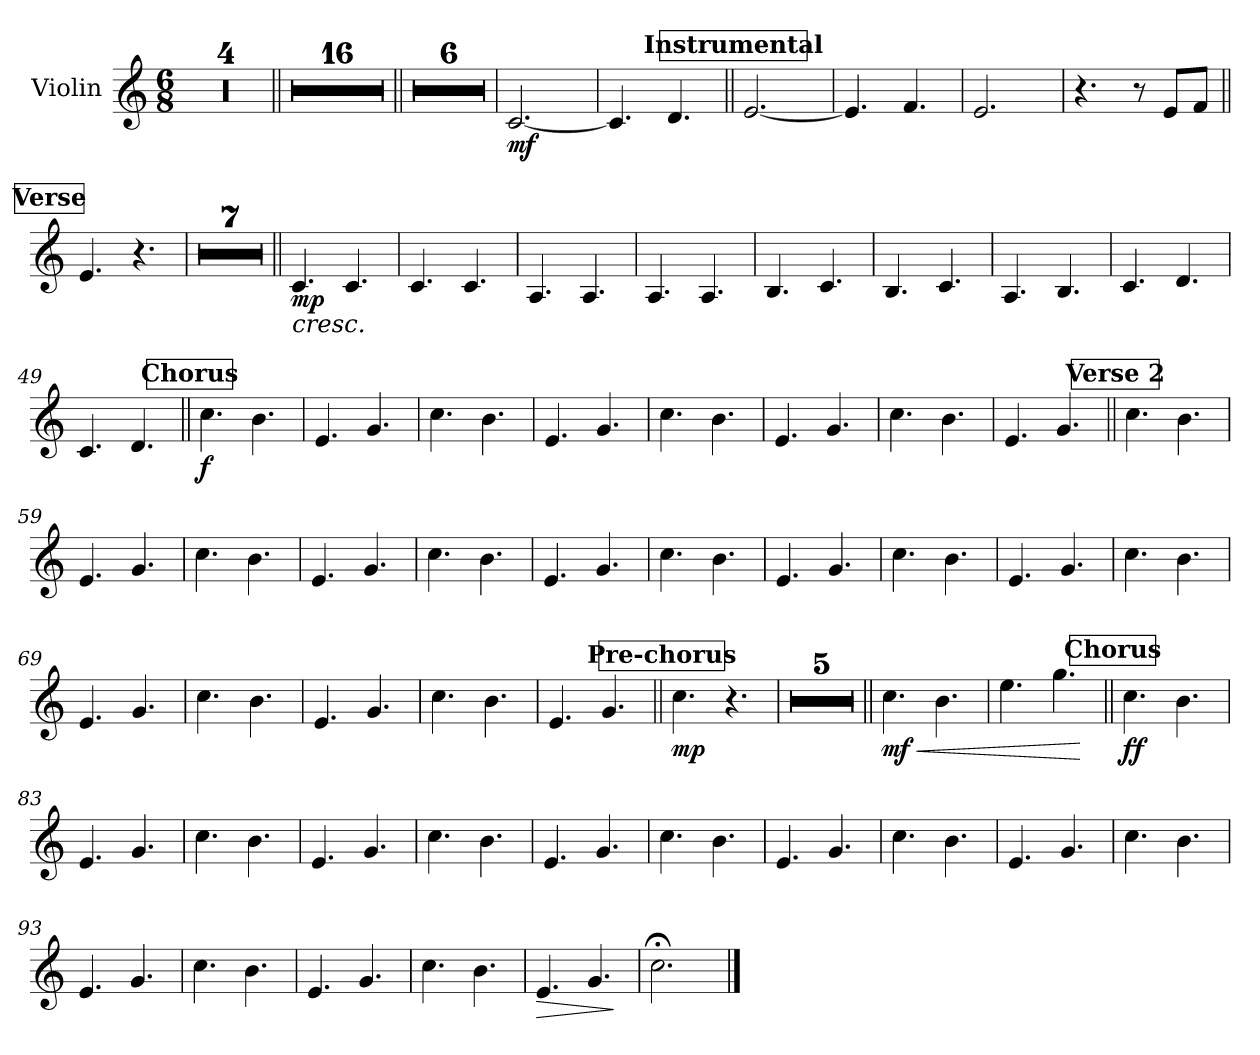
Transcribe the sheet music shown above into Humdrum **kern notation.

**kern	**dynam
*part1	*part1
*staff1	*staff1
*I"Violin	*
*I'Vln.	*
*clefG2	*
*k[]	*
*M6/8	*
=1	=1
2.r	.
=2	=2
2.r	.
=3	=3
2.r	.
=4	=4
2.r	.
=5||	=5||
2.r	.
=6	=6
2.r	.
=7	=7
2.r	.
=8	=8
2.r	.
=9	=9
2.r	.
=10	=10
2.r	.
=11	=11
2.r	.
=12	=12
2.r	.
=13	=13
2.r	.
=14	=14
2.r	.
=15	=15
2.r	.
=16	=16
2.r	.
=17	=17
2.r	.
=18	=18
2.r	.
=19	=19
2.r	.
=20	=20
2.r	.
=21||	=21||
2.r	.
=22	=22
2.r	.
=23	=23
2.r	.
=24	=24
2.r	.
=25	=25
2.r	.
=26	=26
2.r	.
=27	=27
!	!LO:DY:b
[2.c/	mf
=28	=28
4.c/]	.
4.d/	.
!!LO:REH:place=s1:a:B:fs=14:t=Instrumental
=29||	=29||
[2.e/	.
=30	=30
4.e/]	.
4.f/	.
=31	=31
2.e/	.
=32	=32
4.r	.
8r	.
8e/L	.
8f/J	.
!!LO:LB:g=z
!!LO:REH:place=s1:a:B:fs=14:t=Verse
=33||	=33||
4.e/	.
4.r	.
=34	=34
2.r	.
=35	=35
2.r	.
=36	=36
2.r	.
=37	=37
2.r	.
=38	=38
2.r	.
=39	=39
2.r	.
=40	=40
2.r	.
=41||	=41||
!LO:TX:b:i:t=cresc.	!
!	!LO:DY:b
4.c/	mp
4.c/	.
=42	=42
4.c/	.
4.c/	.
=43	=43
4.A/	.
4.A/	.
=44	=44
4.A/	.
4.A/	.
=45	=45
4.B/	.
4.c/	.
=46	=46
4.B/	.
4.c/	.
=47	=47
4.A/	.
4.B/	.
=48	=48
4.c/	.
4.d/	.
=49	=49
4.c/	.
4.d/	.
!!LO:REH:place=s1:a:B:fs=14:t=Chorus
=50||	=50||
!	!LO:DY:b
4.cc\	f
4.b\	.
!!LO:LB:g=z
=51	=51
4.e/	.
4.g/	.
=52	=52
4.cc\	.
4.b\	.
=53	=53
4.e/	.
4.g/	.
=54	=54
4.cc\	.
4.b\	.
=55	=55
4.e/	.
4.g/	.
=56	=56
4.cc\	.
4.b\	.
=57	=57
4.e/	.
4.g/	.
!!LO:REH:place=s1:a:B:fs=14:t=Verse 2
=58||	=58||
4.cc\	.
4.b\	.
=59	=59
4.e/	.
4.g/	.
=60	=60
4.cc\	.
4.b\	.
=61	=61
4.e/	.
4.g/	.
=62	=62
4.cc\	.
4.b\	.
!!LO:LB:g=z
=63	=63
4.e/	.
4.g/	.
=64	=64
4.cc\	.
4.b\	.
=65	=65
4.e/	.
4.g/	.
=66	=66
4.cc\	.
4.b\	.
=67	=67
4.e/	.
4.g/	.
=68	=68
4.cc\	.
4.b\	.
=69	=69
4.e/	.
4.g/	.
=70	=70
4.cc\	.
4.b\	.
=71	=71
4.e/	.
4.g/	.
=72	=72
4.cc\	.
4.b\	.
=73	=73
4.e/	.
4.g/	.
!!LO:REH:place=s1:a:B:fs=14:t=Pre-chorus
=74||	=74||
!	!LO:DY:b
4.cc\	mp
4.r	.
!!LO:LB:g=z
=75	=75
2.r	.
=76	=76
2.r	.
=77	=77
2.r	.
=78	=78
2.r	.
=79	=79
2.r	.
=80||	=80||
!	!LO:HP:b
!	!LO:DY:n=1:b
4.cc\	< mf
4.b\	.
=81	=81
4.ee\	.
4.gg\	.
.	[
!!LO:REH:place=s1:a:B:fs=14:t=Chorus
=82||	=82||
!	!LO:DY:b
4.cc\	ff
4.b\	.
=83	=83
4.e/	.
4.g/	.
=84	=84
4.cc\	.
4.b\	.
=85	=85
4.e/	.
4.g/	.
=86	=86
4.cc\	.
4.b\	.
=87	=87
4.e/	.
4.g/	.
=88	=88
4.cc\	.
4.b\	.
=89	=89
4.e/	.
4.g/	.
=90	=90
4.cc\	.
4.b\	.
!!LO:LB:g=z
=91	=91
4.e/	.
4.g/	.
=92	=92
4.cc\	.
4.b\	.
=93	=93
4.e/	.
4.g/	.
=94	=94
4.cc\	.
4.b\	.
=95	=95
4.e/	.
4.g/	.
=96	=96
4.cc\	.
4.b\	.
=97	=97
!	!LO:HP:b
4.e/	>
4.g/	.
.	]
=98	=98
2.cc;<\	.
==	==
*-	*-
